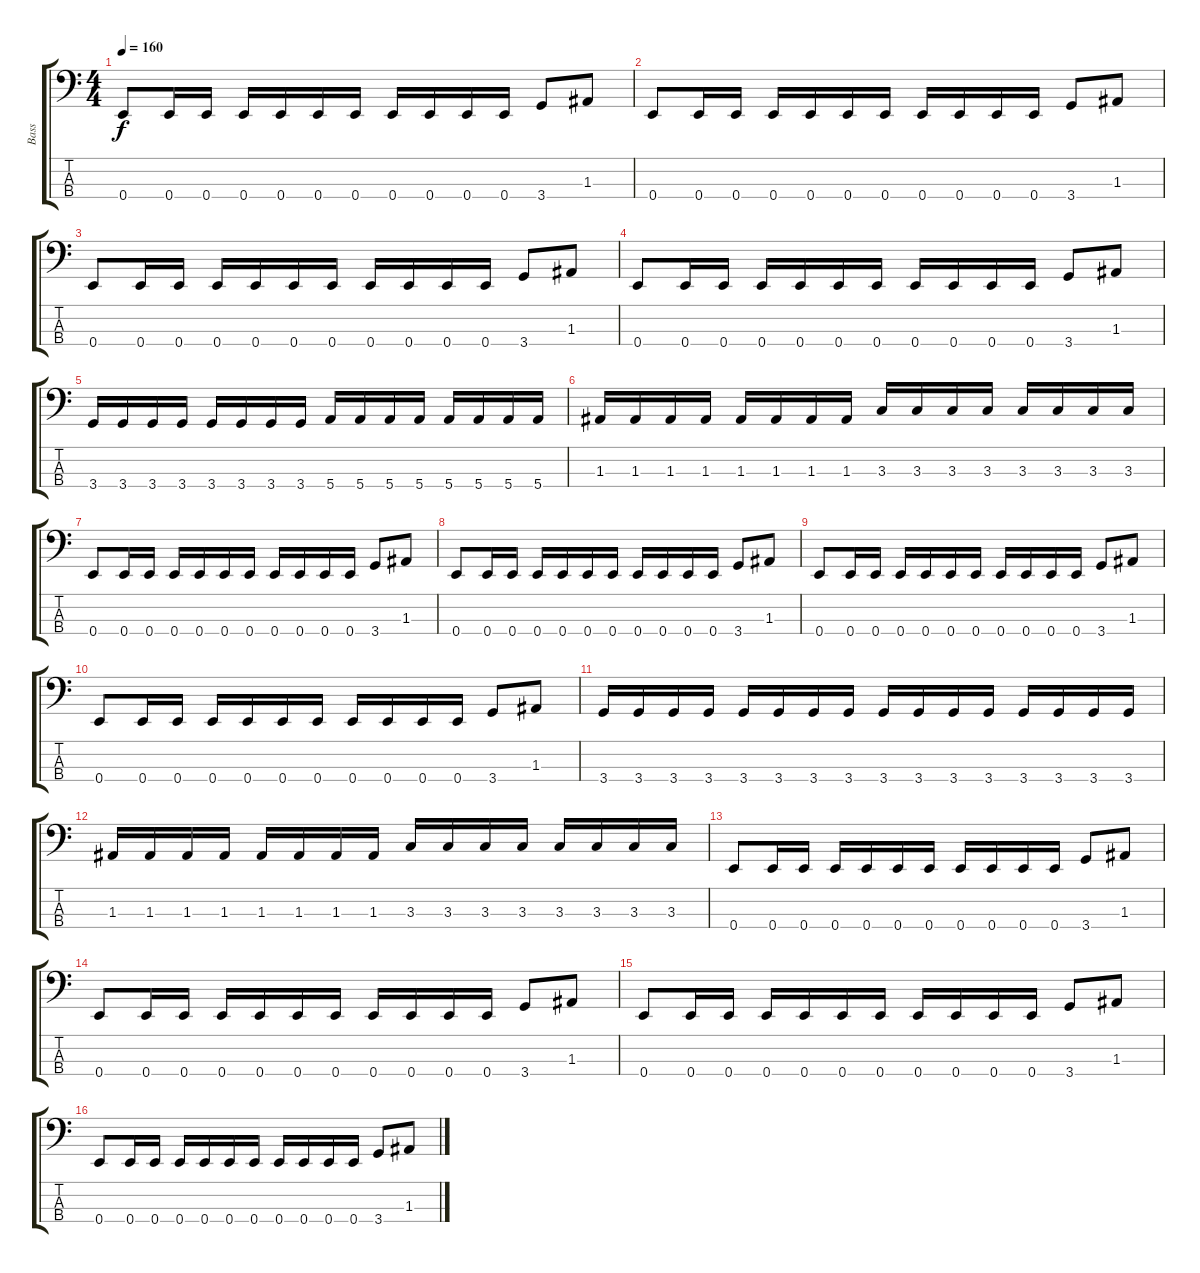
\track ("Bass" "Bass") {instrument electricbasspick}
\staff {score tabs}
\tuning (G2 D2 A1 E1) {hide}
\ts (4 4)
\tempo 160
\clef f4
\ks c
0.4.8{dy f} 0.4.16 0.4.16 0.4.16 0.4.16 0.4.16 0.4.16 0.4.16 0.4.16 0.4.16 0.4.16 3.4.8 1.3.8 |
0.4.8 0.4.16 0.4.16 0.4.16 0.4.16 0.4.16 0.4.16 0.4.16 0.4.16 0.4.16 0.4.16 3.4.8 1.3.8 |
0.4.8 0.4.16 0.4.16 0.4.16 0.4.16 0.4.16 0.4.16 0.4.16 0.4.16 0.4.16 0.4.16 3.4.8 1.3.8 |
0.4.8 0.4.16 0.4.16 0.4.16 0.4.16 0.4.16 0.4.16 0.4.16 0.4.16 0.4.16 0.4.16 3.4.8 1.3.8 |
3.4.16 3.4.16 3.4.16 3.4.16 3.4.16 3.4.16 3.4.16 3.4.16 5.4.16 5.4.16 5.4.16 5.4.16 5.4.16 5.4.16 5.4.16 5.4.16 |
1.3.16 1.3.16 1.3.16 1.3.16 1.3.16 1.3.16 1.3.16 1.3.16 3.3.16 3.3.16 3.3.16 3.3.16 3.3.16 3.3.16 3.3.16 3.3.16 |
0.4.8 0.4.16 0.4.16 0.4.16 0.4.16 0.4.16 0.4.16 0.4.16 0.4.16 0.4.16 0.4.16 3.4.8 1.3.8 |
0.4.8 0.4.16 0.4.16 0.4.16 0.4.16 0.4.16 0.4.16 0.4.16 0.4.16 0.4.16 0.4.16 3.4.8 1.3.8 |
0.4.8 0.4.16 0.4.16 0.4.16 0.4.16 0.4.16 0.4.16 0.4.16 0.4.16 0.4.16 0.4.16 3.4.8 1.3.8 |
0.4.8 0.4.16 0.4.16 0.4.16 0.4.16 0.4.16 0.4.16 0.4.16 0.4.16 0.4.16 0.4.16 3.4.8 1.3.8 |
3.4.16 3.4.16 3.4.16 3.4.16 3.4.16 3.4.16 3.4.16 3.4.16 3.4.16 3.4.16 3.4.16 3.4.16 3.4.16 3.4.16 3.4.16 3.4.16 |
1.3.16 1.3.16 1.3.16 1.3.16 1.3.16 1.3.16 1.3.16 1.3.16 3.3.16 3.3.16 3.3.16 3.3.16 3.3.16 3.3.16 3.3.16 3.3.16 |
0.4.8 0.4.16 0.4.16 0.4.16 0.4.16 0.4.16 0.4.16 0.4.16 0.4.16 0.4.16 0.4.16 3.4.8 1.3.8 |
0.4.8 0.4.16 0.4.16 0.4.16 0.4.16 0.4.16 0.4.16 0.4.16 0.4.16 0.4.16 0.4.16 3.4.8 1.3.8 |
0.4.8 0.4.16 0.4.16 0.4.16 0.4.16 0.4.16 0.4.16 0.4.16 0.4.16 0.4.16 0.4.16 3.4.8 1.3.8 |
0.4.8 0.4.16 0.4.16 0.4.16 0.4.16 0.4.16 0.4.16 0.4.16 0.4.16 0.4.16 0.4.16 3.4.8 1.3.8
